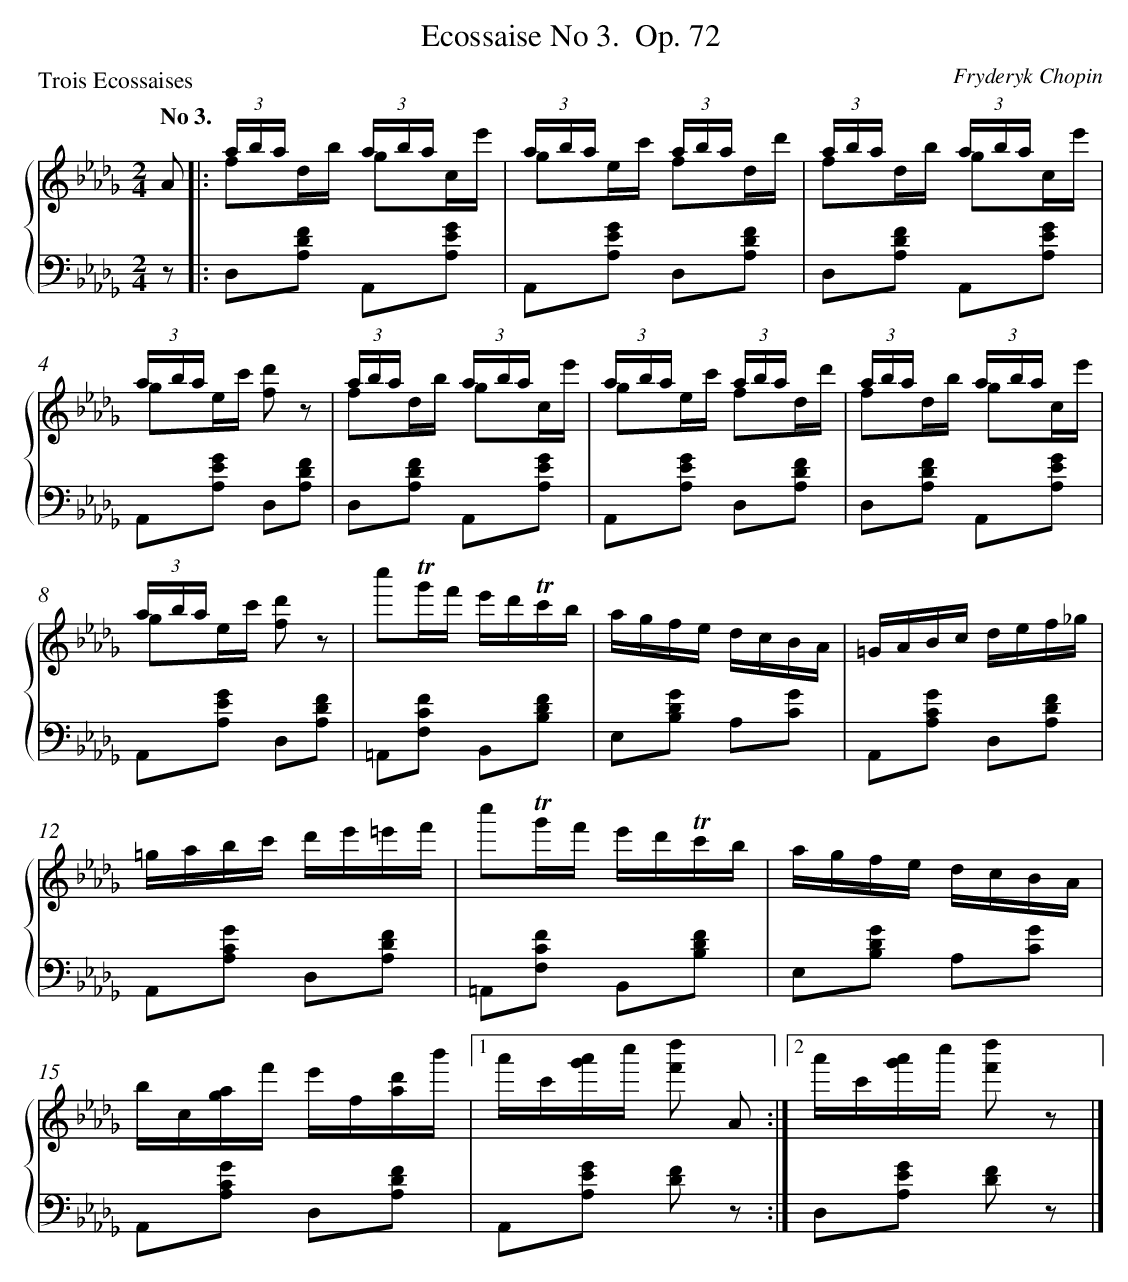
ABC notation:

X:1
T: Ecossaise No 3.	 Op. 72
C: Fryderyk Chopin
L: 1/8
M: 2/4
P: Trois Ecossaises
Q: "No 3."
%%staves {1 2}
V: 1 clef=treble
V: 2 clef=bass
K: Db
[V:1] A [I:setbarnb 1]]|:
[V:2] z ]|:
[V:1] (3a/b/a/ x (3a/b/a/ x & fd/b/ gc/e'/ |
[V:2] D,[A,DF] A,,[A,EG] |
[V:1] (3a/b/a/ x (3a/b/a/ x & ge/c'/ fd/d'/ |
[V:2] A,,[A,EG] D,[A,DF] |
[V:1] (3a/b/a/ x (3a/b/a/ x & fd/b/ gc/e'/ |
[V:2] D,[A,DF] A,,[A,EG] |
[V:1] (3a/b/a/ x/ x/ x z & ge/c'/ [fd'] z |
[V:2] A,,[A,EG] D,[A,DF] |
[V:1] (3a/b/a/ x (3a/b/a/ x & fd/b/ gc/e'/ |
[V:2] D,[A,DF] A,,[A,EG] |
[V:1] (3a/b/a/ x (3a/b/a/ x & ge/c'/ fd/d'/ |
[V:2] A,,[A,EG] D,[A,DF] |
[V:1] (3a/b/a/ x (3a/b/a/ x & fd/b/ gc/e'/ |
[V:2] D,[A,DF] A,,[A,EG] |
[V:1] (3a/b/a/ x/ x/ x z & ge/c'/ [fd'] z |
[V:2] A,,[A,EG] D,[A,DF] |
[V:1] c''!trill!g'/f'/ e'/d'/!trill!c'/b/ |
[V:2] =A,,[F,CF] B,,[B,DF] |
[V:1] a/g/f/e/ d/c/B/A/ |
[V:2] E,[B,DG] A,[CG] |
[V:1] =G/A/B/c/ d/e/f/_g/ |
[V:2] A,,[A,CG] D,[A,DF] |
[V:1] =g/a/b/c'/ d'/e'/=e'/f'/ |
[V:2] A,,[A,CG] D,[A,DF] |
[V:1] c''!trill!g'/f'/ e'/d'/!trill!c'/b/ |
[V:2] =A,,[F,CF] B,,[B,DF] |
[V:1] a/g/f/e/ d/c/B/A/ |
[V:2] E,[B,DG] A,[CG] |
[V:1] b/c/[g/a/]f'/ e'/f/[a/d'/]b'/ |[1
[V:2] A,,[A,CG] D,[A,DF] |
[V:1] a'/c'/[g'/a'/]c''/ [f'd''] A :|][2
[V:2] A,,[A,EG] [DF] z :|]
[V:1] a'/c'/[g'/a'/]c''/ [f'd''] z |]
[V:2] D,[A,EG] [DF] z |]
